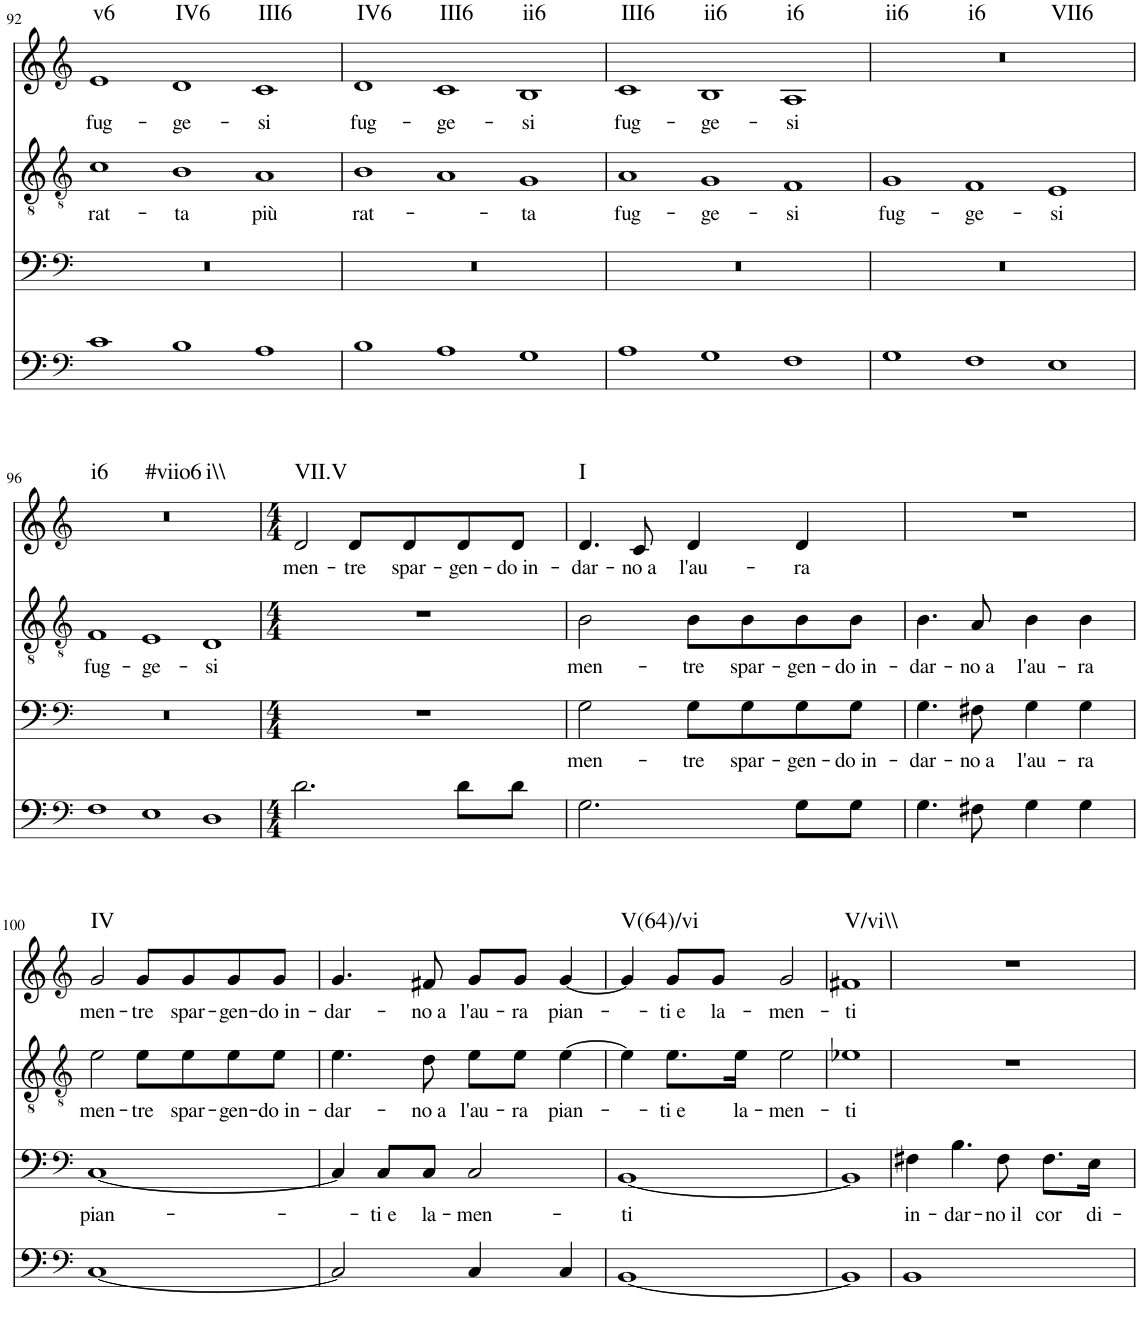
**kern	**kern	**text	**kern	**text	**kern	**text	**harte
*part4	*part3	*part3	*part2	*part2	*part1	*part1	*part1
*staff4	*staff3	*staff3	*staff2	*staff2	*staff1	*staff1	*
*I"unbenannt4	*I"unbenannt3	*	*I"unbenannt2	*	*I"unbenannt1	*	*
!!LO:PB:g=z
*clefF4	*clefF4	*	*clefGv2	*	*clefG2	*	*
*k[]	*k[]	*	*k[]	*	*k[]	*	*
*M3/1	*M3/1	*	*M3/1	*	*M3/1	*	*
=92	=92	=92	=92	=92	=92	=92	=92
!	!	!	!	!LO:LY:b	!	!LO:LY:b	!LO:H:kt=v6
1c	0.r	.	1c	rat-	1e	fug-	N
!	!	!	!	!LO:LY:b	!	!LO:LY:b	!LO:H:kt=IV6
1B	.	.	1B	ta	1d	ge-	N
!	!	!	!	!LO:LY:b	!	!LO:LY:b	!LO:H:kt=III6
1A	.	.	1A	più	1c	si	N
=93	=93	=93	=93	=93	=93	=93	=93
!	!	!	!	!LO:LY:b	!	!LO:LY:b	!LO:H:kt=IV6
1B	0.r	.	1B	rat-	1d	fug-	N
!	!	!	!	!	!	!LO:LY:b	!LO:H:kt=III6
1A	.	.	1A	.	1c	ge-	N
!	!	!	!	!LO:LY:b	!	!LO:LY:b	!LO:H:kt=ii6
1G	.	.	1G	ta	1B	si	N
=94	=94	=94	=94	=94	=94	=94	=94
!	!	!	!	!LO:LY:b	!	!LO:LY:b	!LO:H:kt=III6
1A	0.r	.	1A	fug-	1c	fug-	N
!	!	!	!	!LO:LY:b	!	!LO:LY:b	!LO:H:kt=ii6
1G	.	.	1G	ge-	1B	ge-	N
!	!	!	!	!LO:LY:b	!	!LO:LY:b	!LO:H:kt=i6
1F	.	.	1F	si	1A	si	N
=95	=95	=95	=95	=95	=95	=95	=95
!	!	!	!	!LO:LY:b	!	!	!LO:H:n=1:kt=ii6
!	!	!	!	!	!	!	!LO:H:n=2:kt=i6
!	!	!	!	!	!	!	!LO:H:n=3:kt=VII6
1G	0.r	.	1G	fug-	0.r	.	N N N
!	!	!	!	!LO:LY:b	!	!	!
1F	.	.	1F	ge-	.	.	.
!	!	!	!	!LO:LY:b	!	!	!
1E	.	.	1E	si	.	.	.
!!LO:LB:g=z
=96	=96	=96	=96	=96	=96	=96	=96
*clefF4	*clefF4	*	*clefGv2	*	*clefG2	*	*
!	!	!	!	!LO:LY:b	!	!	!LO:H:n=1:kt=i6
!	!	!	!	!	!	!	!LO:H:n=2:kt=#viio6
!	!	!	!	!	!	!	!LO:H:n=3:kt=i\\
1F	0.r	.	1F	fug-	0.r	.	N N N
!	!	!	!	!LO:LY:b	!	!	!
1E	.	.	1E	ge-	.	.	.
!	!	!	!	!LO:LY:b	!	!	!
1D	.	.	1D	si	.	.	.
=97	=97	=97	=97	=97	=97	=97	=97
*M4/4	*M4/4	*	*M4/4	*	*M4/4	*	*
!	!	!	!	!	!	!LO:LY:b	!LO:H:kt=VII.V
2.d\	1r	.	1r	.	2d/	men-	N
!	!	!	!	!	!	!LO:LY:b	!
.	.	.	.	.	8d/L	tre	.
!	!	!	!	!	!	!LO:LY:b	!
.	.	.	.	.	8d/	spar-	.
!	!	!	!	!	!	!LO:LY:b	!
8d\L	.	.	.	.	8d/	gen-	.
!	!	!	!	!	!	!LO:LY:b	!
8d\J	.	.	.	.	8d/J	do in-	.
=98	=98	=98	=98	=98	=98	=98	=98
!	!	!LO:LY:b	!	!LO:LY:b	!	!LO:LY:b	!LO:H:kt=I
2.G\	2G\	men-	2B\	men-	4.d/	dar-	N
!	!	!	!	!	!	!LO:LY:b	!
.	.	.	.	.	8c/	no a	.
!	!	!LO:LY:b	!	!LO:LY:b	!	!LO:LY:b	!
.	8G\L	tre	8B\L	tre	4d/	l'au-	.
!	!	!LO:LY:b	!	!LO:LY:b	!	!	!
.	8G\	spar-	8B\	spar-	.	.	.
!	!	!LO:LY:b	!	!LO:LY:b	!	!LO:LY:b	!
8G\L	8G\	gen-	8B\	gen-	4d/	ra	.
!	!	!LO:LY:b	!	!LO:LY:b	!	!	!
8G\J	8G\J	do in-	8B\J	do in-	.	.	.
=99	=99	=99	=99	=99	=99	=99	=99
!	!	!LO:LY:b	!	!LO:LY:b	!	!	!
4.G\	4.G\	dar-	4.B\	dar-	1r	.	.
!	!	!LO:LY:b	!	!LO:LY:b	!	!	!
8F#X\	8F#X\	no a	8A/	no a	.	.	.
!	!	!LO:LY:b	!	!LO:LY:b	!	!	!
4G\	4G\	l'au-	4B\	l'au-	.	.	.
!	!	!LO:LY:b	!	!LO:LY:b	!	!	!
4G\	4G\	ra	4B\	ra	.	.	.
!!LO:LB:g=z
=100	=100	=100	=100	=100	=100	=100	=100
*clefF4	*clefF4	*	*clefGv2	*	*clefG2	*	*
!	!	!LO:LY:b	!	!LO:LY:b	!	!LO:LY:b	!LO:H:kt=IV
[1C	[1C	pian-	2e\	men-	2g/	men-	N
!	!	!	!	!LO:LY:b	!	!LO:LY:b	!
.	.	.	8e\L	tre	8g/L	tre	.
!	!	!	!	!LO:LY:b	!	!LO:LY:b	!
.	.	.	8e\	spar-	8g/	spar-	.
!	!	!	!	!LO:LY:b	!	!LO:LY:b	!
.	.	.	8e\	gen-	8g/	gen-	.
!	!	!	!	!LO:LY:b	!	!LO:LY:b	!
.	.	.	8e\J	do in-	8g/J	do in-	.
=101	=101	=101	=101	=101	=101	=101	=101
!	!	!	!	!LO:LY:b	!	!LO:LY:b	!
2C/]	4C/]	.	4.e\	dar-	4.g/	dar-	.
!	!	!LO:LY:b	!	!	!	!	!
.	8C/L	ti e	.	.	.	.	.
!	!	!LO:LY:b	!	!LO:LY:b	!	!LO:LY:b	!
.	8C/J	la-	8d\	no a	8f#X/	no a	.
!	!	!LO:LY:b	!	!LO:LY:b	!	!LO:LY:b	!
4C/	2C/	men-	8e\L	l'au-	8g/L	l'au-	.
!	!	!	!	!LO:LY:b	!	!LO:LY:b	!
.	.	.	8e\J	ra	8g/J	ra	.
!	!	!	!	!LO:LY:b	!	!LO:LY:b	!
4C/	.	.	[4e\	pian-	[4g/	pian-	.
=102	=102	=102	=102	=102	=102	=102	=102
!	!	!LO:LY:b	!	!	!	!	!LO:H:kt=V(64)/vi
[1BB	[1BB	ti	4e\]	.	4g/]	.	N
!	!	!	!	!LO:LY:b	!	!LO:LY:b	!
.	.	.	8.e\L	ti e	8g/L	ti e	.
!	!	!	!	!	!	!LO:LY:b	!
.	.	.	.	.	8g/J	la-	.
!	!	!	!	!LO:LY:b	!	!	!
.	.	.	16e\Jk	la-	.	.	.
!	!	!	!	!LO:LY:b	!	!LO:LY:b	!
.	.	.	2e\	men-	2g/	men-	.
=103	=103	=103	=103	=103	=103	=103	=103
!	!	!	!	!LO:LY:b	!	!LO:LY:b	!LO:H:kt=V/vi\\
1BB]	1BB]	.	1e-X	ti	1f#X	ti	N
=104	=104	=104	=104	=104	=104	=104	=104
!	!	!LO:LY:b	!	!	!	!	!
1BB	4F#X\	in-	1r	.	1r	.	.
!	!	!LO:LY:b	!	!	!	!	!
.	4.B\	dar-	.	.	.	.	.
!	!	!LO:LY:b	!	!	!	!	!
.	8F#\	no il	.	.	.	.	.
!	!	!LO:LY:b	!	!	!	!	!
.	8.F#\L	cor	.	.	.	.	.
!	!	!LO:LY:b	!	!	!	!	!
.	16E\Jk	di-	.	.	.	.	.
=	=	=	=	=	=	=	=
*-	*-	*-	*-	*-	*-	*-	*-
